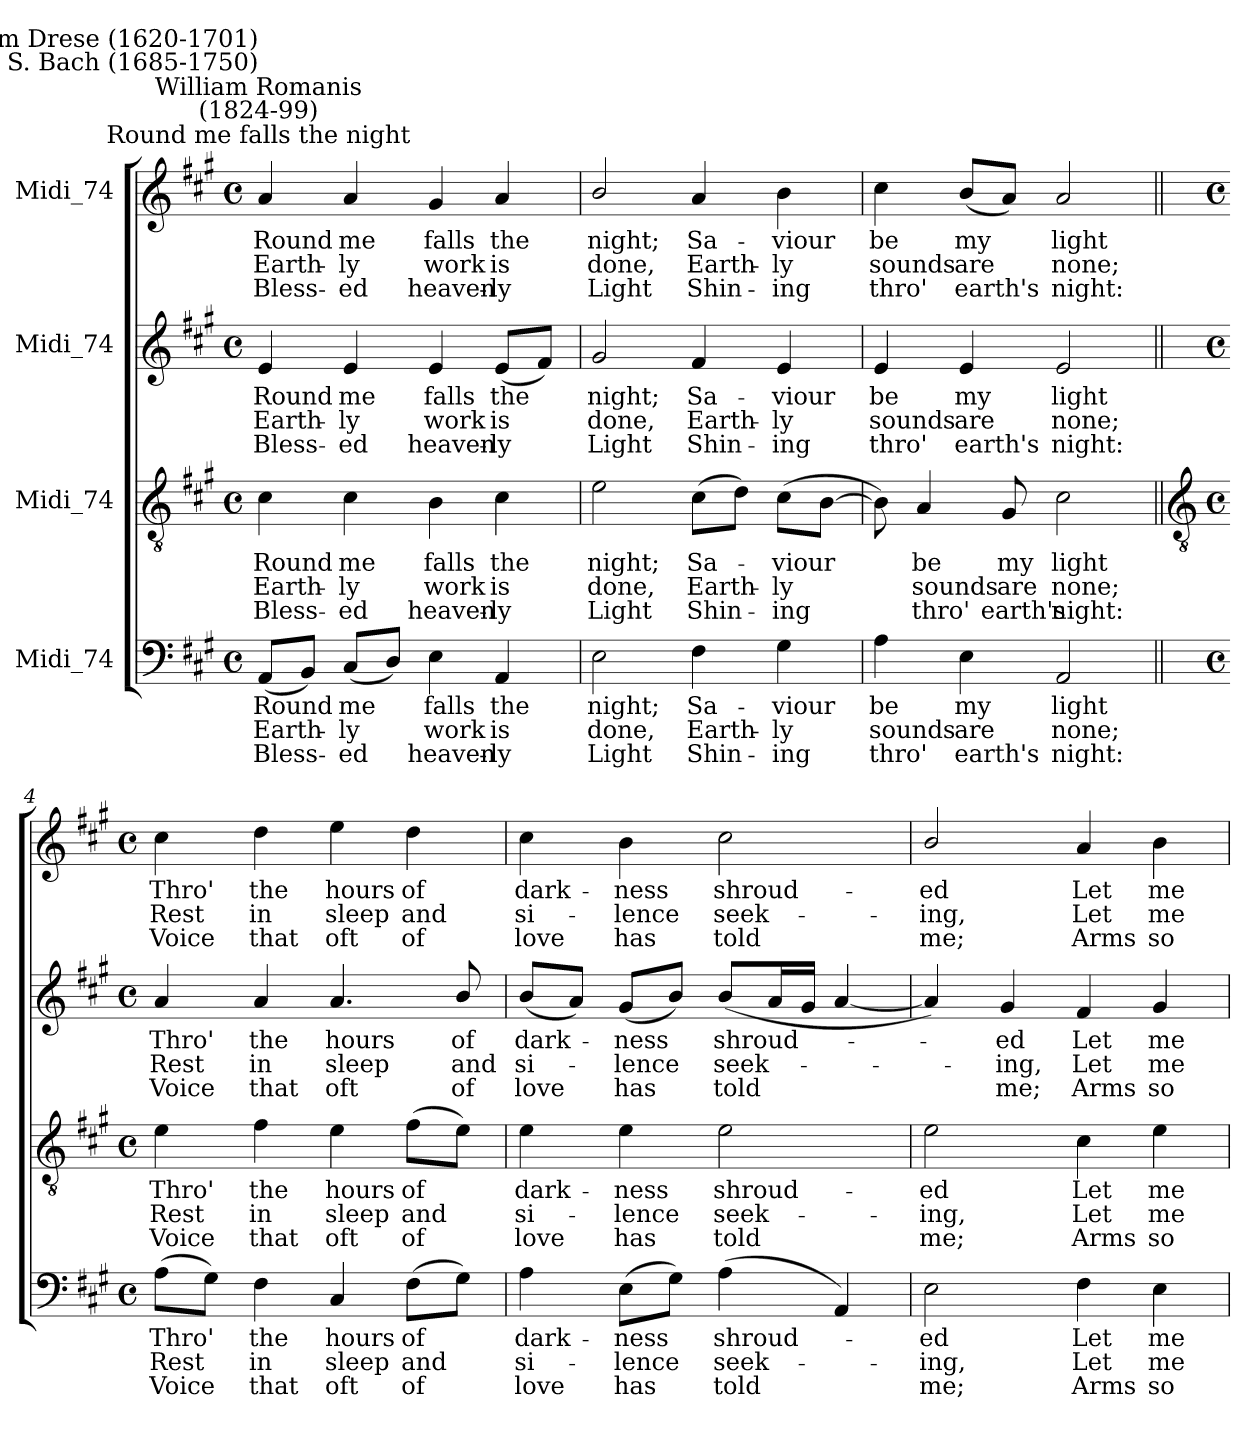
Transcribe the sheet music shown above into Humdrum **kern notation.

**kern	**text	**text	**text	**kern	**text	**text	**text	**kern	**text	**text	**text	**kern	**text	**text	**text
*part4	*part4	*part4	*part4	*part3	*part3	*part3	*part3	*part2	*part2	*part2	*part2	*part1	*part1	*part1	*part1
*staff4	*staff4	*staff4	*staff4	*staff3	*staff3	*staff3	*staff3	*staff2	*staff2	*staff2	*staff2	*staff1	*staff1	*staff1	*staff1
*I"Midi_74	*	*	*	*I"Midi_74	*	*	*	*I"Midi_74	*	*	*	*I"Midi_74	*	*	*
*clefF4	*	*	*	*clefGv2	*	*	*	*clefG2	*	*	*	*clefG2	*	*	*
*k[f#c#g#]	*	*	*	*k[f#c#g#]	*	*	*	*k[f#c#g#]	*	*	*	*k[f#c#g#]	*	*	*
*A:	*	*	*	*A:	*	*	*	*A:	*	*	*	*A:	*	*	*
*M4/4	*	*	*	*M4/4	*	*	*	*M4/4	*	*	*	*M4/4	*	*	*
*met(c)	*	*	*	*met(c)	*	*	*	*met(c)	*	*	*	*met(c)	*	*	*
=1	=1	=1	=1	=1	=1	=1	=1	=1	=1	=1	=1	=1	=1	=1	=1
!	!	!	!	!	!	!	!	!	!	!	!	!LO:TX:a:cj:t=Round me falls the night	!	!	!
!	!	!	!	!	!	!	!	!	!	!	!	!LO:TX:a:cj:t=William Romanis\n(1824-99)	!	!	!
!	!	!	!	!	!	!	!	!	!	!	!	!LO:TX:a:rj:t=Adam Drese (1620-1701)\nharmonised by J. S. Bach (1685-1750)	!	!	!
!	!LO:LY:b	!LO:LY:b	!LO:LY:b	!	!LO:LY:b	!LO:LY:b	!LO:LY:b	!	!LO:LY:b	!LO:LY:b	!LO:LY:b	!	!LO:LY:b	!LO:LY:b	!LO:LY:b
(<8AAL	Round	Earth-	Bless-	4c#	Round	Earth-	-Bless-	4e	Round	Earth-	-Bless-	4a	Round	Earth-	-Bless-
8BBJ)	.	.	.	.	.	.	.	.	.	.	.	.	.	.	.
!	!LO:LY:b	!LO:LY:b	!LO:LY:b	!	!LO:LY:b	!LO:LY:b	!LO:LY:b	!	!LO:LY:b	!LO:LY:b	!LO:LY:b	!	!LO:LY:b	!LO:LY:b	!LO:LY:b
(<8C#L	me	ly	ed	4c#	-me	ly	ed	4e	-me	ly	ed	4a	-me	ly	ed
8DJ)	.	.	.	.	.	.	.	.	.	.	.	.	.	.	.
!	!LO:LY:b	!LO:LY:b	!LO:LY:b	!	!LO:LY:b	!LO:LY:b	!LO:LY:b	!	!LO:LY:b	!LO:LY:b	!LO:LY:b	!	!LO:LY:b	!LO:LY:b	!LO:LY:b
4E	falls	work	heaven-	4B	falls	work	heaven-	4e	falls	work	heaven-	4g#	falls	work	heaven-
!	!LO:LY:b	!LO:LY:b	!LO:LY:b	!	!LO:LY:b	!LO:LY:b	!LO:LY:b	!	!LO:LY:b	!LO:LY:b	!LO:LY:b	!	!LO:LY:b	!LO:LY:b	!LO:LY:b
4AA	-the	is	ly	4c#	-the	is	ly	(<8eL	-the	is	ly	4a	-the	is	ly
.	.	.	.	.	.	.	.	8f#J)	.	.	.	.	.	.	.
=2	=2	=2	=2	=2	=2	=2	=2	=2	=2	=2	=2	=2	=2	=2	=2
!	!LO:LY:b	!LO:LY:b	!LO:LY:b	!	!LO:LY:b	!LO:LY:b	!LO:LY:b	!	!LO:LY:b	!LO:LY:b	!LO:LY:b	!	!LO:LY:b	!LO:LY:b	!LO:LY:b
2E	night;	done,	Light	2e	night;	done,	Light	2g#	night;	done,	Light	2b/	night;	done,	Light
!	!LO:LY:b	!LO:LY:b	!LO:LY:b	!	!LO:LY:b	!LO:LY:b	!LO:LY:b	!	!LO:LY:b	!LO:LY:b	!LO:LY:b	!	!LO:LY:b	!LO:LY:b	!LO:LY:b
4F#	Sa-	-Earth-	-Shin-	(>8c#L	Sa-	Earth-	Shin-	4f#	Sa-	-Earth-	-Shin-	4a	Sa-	-Earth-	-Shin-
.	.	.	.	8dJ)	.	.	.	.	.	.	.	.	.	.	.
!	!LO:LY:b	!LO:LY:b	!LO:LY:b	!	!LO:LY:b	!LO:LY:b	!LO:LY:b	!	!LO:LY:b	!LO:LY:b	!LO:LY:b	!	!LO:LY:b	!LO:LY:b	!LO:LY:b
4G#	-viour	ly	ing	(>8c#L	viour	ly	ing	4e	-viour	ly	ing	4b	-viour	ly	ing
.	.	.	.	[8BJ	.	.	.	.	.	.	.	.	.	.	.
=3	=3	=3	=3	=3	=3	=3	=3	=3	=3	=3	=3	=3	=3	=3	=3
!	!LO:LY:b	!LO:LY:b	!LO:LY:b	!	!	!	!	!	!LO:LY:b	!LO:LY:b	!LO:LY:b	!	!LO:LY:b	!LO:LY:b	!LO:LY:b
4A	be	sounds	thro'	8B\])	.	.	.	4e	be	sounds	thro'	4cc#	be	sounds	thro'
!	!	!	!	!	!LO:LY:b	!LO:LY:b	!LO:LY:b	!	!	!	!	!	!	!	!
.	.	.	.	4A	be	sounds	thro'	.	.	.	.	.	.	.	.
!	!LO:LY:b	!LO:LY:b	!LO:LY:b	!	!	!	!	!	!LO:LY:b	!LO:LY:b	!LO:LY:b	!	!LO:LY:b	!LO:LY:b	!LO:LY:b
4E	my	are	earth's	.	.	.	.	4e	my	are	earth's	(<8bL	my	are	earth's
!	!	!	!	!	!LO:LY:b	!LO:LY:b	!LO:LY:b	!	!	!	!	!	!	!	!
.	.	.	.	8G#	my	are	earth's	.	.	.	.	8aJ)	.	.	.
!	!LO:LY:b	!LO:LY:b	!LO:LY:b	!	!LO:LY:b	!LO:LY:b	!LO:LY:b	!	!LO:LY:b	!LO:LY:b	!LO:LY:b	!	!LO:LY:b	!LO:LY:b	!LO:LY:b
2AA	light	none;	night:	2c#	light	none;	night:	2e	light	none;	night:	2a	light	none;	night:
!!LO:LB:g=z
=4||	=4||	=4||	=4||	=4||	=4||	=4||	=4||	=4||	=4||	=4||	=4||	=4||	=4||	=4||	=4||
*	*	*	*	*clefGv2	*	*	*	*	*	*	*	*	*	*	*
*M4/4	*	*	*	*M4/4	*	*	*	*M4/4	*	*	*	*M4/4	*	*	*
*met(c)	*	*	*	*met(c)	*	*	*	*met(c)	*	*	*	*met(c)	*	*	*
!	!LO:LY:b	!LO:LY:b	!LO:LY:b	!	!LO:LY:b	!LO:LY:b	!LO:LY:b	!	!LO:LY:b	!LO:LY:b	!LO:LY:b	!	!LO:LY:b	!LO:LY:b	!LO:LY:b
(>8AL	Thro'	Rest	Voice	4e	Thro'	Rest	Voice	4a	Thro'	Rest	Voice	4cc#	Thro'	Rest	Voice
8G#J)	.	.	.	.	.	.	.	.	.	.	.	.	.	.	.
!	!LO:LY:b	!LO:LY:b	!LO:LY:b	!	!LO:LY:b	!LO:LY:b	!LO:LY:b	!	!LO:LY:b	!LO:LY:b	!LO:LY:b	!	!LO:LY:b	!LO:LY:b	!LO:LY:b
4F#	the	in	that	4f#	the	in	that	4a	the	in	that	4dd	the	in	that
!	!LO:LY:b	!LO:LY:b	!LO:LY:b	!	!LO:LY:b	!LO:LY:b	!LO:LY:b	!	!LO:LY:b	!LO:LY:b	!LO:LY:b	!	!LO:LY:b	!LO:LY:b	!LO:LY:b
4C#	hours	sleep	oft	4e	hours	sleep	oft	4.a	hours	sleep	oft	4ee	hours	sleep	oft
!	!LO:LY:b	!LO:LY:b	!LO:LY:b	!	!LO:LY:b	!LO:LY:b	!LO:LY:b	!	!	!	!	!	!LO:LY:b	!LO:LY:b	!LO:LY:b
(>8F#L	of	and	of	(>8f#L	of	and	of	.	.	.	.	4dd	of	and	of
!	!	!	!	!	!	!	!	!	!LO:LY:b	!LO:LY:b	!LO:LY:b	!	!	!	!
8G#J)	.	.	.	8eJ)	.	.	.	8b/	of	and	of	.	.	.	.
=5	=5	=5	=5	=5	=5	=5	=5	=5	=5	=5	=5	=5	=5	=5	=5
!	!LO:LY:b	!LO:LY:b	!LO:LY:b	!	!LO:LY:b	!LO:LY:b	!LO:LY:b	!	!LO:LY:b	!LO:LY:b	!LO:LY:b	!	!LO:LY:b	!LO:LY:b	!LO:LY:b
4A	dark-	-si-	-love	4e	dark-	-si-	-love	(<8bL	dark-	si-	love	4cc#	dark-	-si-	-love
.	.	.	.	.	.	.	.	8aJ)	.	.	.	.	.	.	.
!	!LO:LY:b	!LO:LY:b	!LO:LY:b	!	!LO:LY:b	!LO:LY:b	!LO:LY:b	!	!LO:LY:b	!LO:LY:b	!LO:LY:b	!	!LO:LY:b	!LO:LY:b	!LO:LY:b
(>8EL	ness	lence	has	4e	ness	lence	has	(<8g#L	ness	lence	has	4b	ness	lence	has
8G#J)	.	.	.	.	.	.	.	8bJ)	.	.	.	.	.	.	.
!	!LO:LY:b	!LO:LY:b	!LO:LY:b	!	!LO:LY:b	!LO:LY:b	!LO:LY:b	!	!LO:LY:b	!LO:LY:b	!LO:LY:b	!	!LO:LY:b	!LO:LY:b	!LO:LY:b
(<4A	shroud-	seek-	told	2e	shroud-	-seek-	-told	(<8bL	shroud-	seek-	told	2cc#	shroud-	-seek-	-told
.	.	.	.	.	.	.	.	16aL	.	.	.	.	.	.	.
.	.	.	.	.	.	.	.	16g#JJ	.	.	.	.	.	.	.
4AA)	.	.	.	.	.	.	.	[4a	.	.	.	.	.	.	.
=6	=6	=6	=6	=6	=6	=6	=6	=6	=6	=6	=6	=6	=6	=6	=6
!	!LO:LY:b	!LO:LY:b	!LO:LY:b	!	!LO:LY:b	!LO:LY:b	!LO:LY:b	!	!	!	!	!	!LO:LY:b	!LO:LY:b	!LO:LY:b
2E	ed	ing,	me;	2e	ed	ing,	me;	4a])	.	.	.	2b/	ed	ing,	me;
!	!	!	!	!	!	!	!	!	!LO:LY:b	!LO:LY:b	!LO:LY:b	!	!	!	!
.	.	.	.	.	.	.	.	4g#	ed	ing,	me;	.	.	.	.
!	!LO:LY:b	!LO:LY:b	!LO:LY:b	!	!LO:LY:b	!LO:LY:b	!LO:LY:b	!	!LO:LY:b	!LO:LY:b	!LO:LY:b	!	!LO:LY:b	!LO:LY:b	!LO:LY:b
4F#	Let	Let	Arms	4c#	Let	Let	Arms	4f#	Let	Let	Arms	4a	Let	Let	Arms
!	!LO:LY:b	!LO:LY:b	!LO:LY:b	!	!LO:LY:b	!LO:LY:b	!LO:LY:b	!	!LO:LY:b	!LO:LY:b	!LO:LY:b	!	!LO:LY:b	!LO:LY:b	!LO:LY:b
4E	me	me	so	4e	me	me	so	4g#	me	me	so	4b	me	me	so
=	=	=	=	=	=	=	=	=	=	=	=	=	=	=	=
*-	*-	*-	*-	*-	*-	*-	*-	*-	*-	*-	*-	*-	*-	*-	*-
